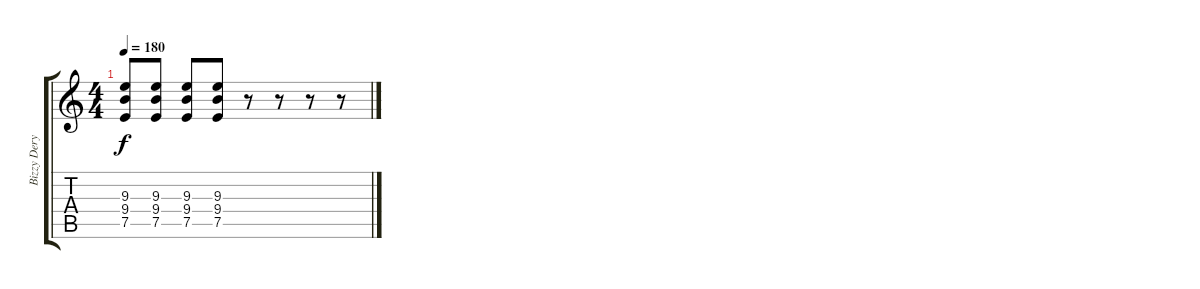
\track ("Bizzy Deryck" "Bizzy Dery") {instrument distortionguitar}
\staff {score tabs}
\tuning (E4 B3 G3 D3 A2 D2) {hide}
\ts (4 4)
\tempo 180
\clef g2
\ks c
(9.3 9.4 7.5).8{dy f} (9.3 9.4 7.5).8 (9.3 9.4 7.5).8 (9.3 9.4 7.5).8 r.8 r.8 r.8 r.8
